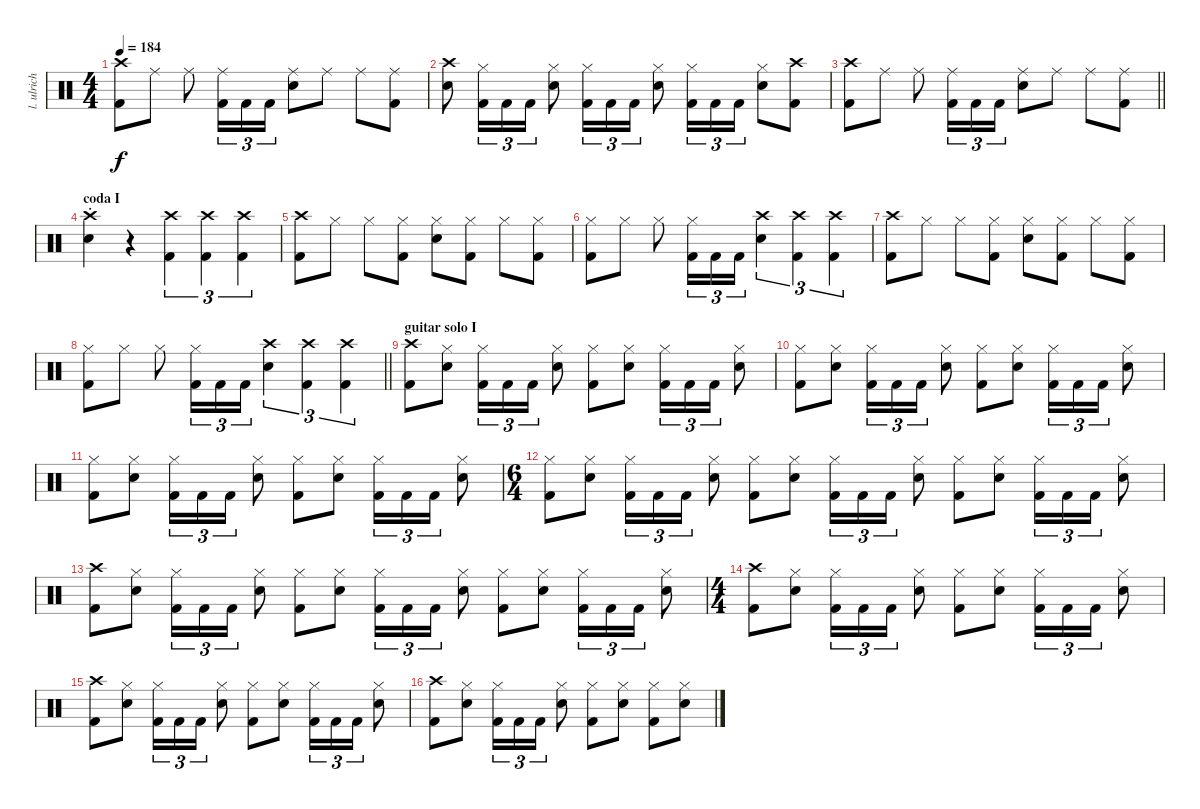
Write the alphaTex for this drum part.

\track ("l. ulrich - drums" "l. ulrich ") {instrument percussion}
\staff {score}
\articulation defaults
\ts (4 4)
\tempo 184
\clef neutral
\ks c
("Crash high (hit)" "Kick (hit) 2").8{dy f} "Ride (middle)".8 "Ride (middle)".8 ("Ride (middle)" "Kick (hit) 2").16{tu (3 2)} "Kick (hit) 2".16{tu (3 2)} "Kick (hit) 2".16{tu (3 2)} ("Ride (middle)" "Snare (hit) 2").8 "Ride (middle)".8 "Ride (middle)".8 ("Ride (middle)" "Kick (hit) 2").8 |
("Crash high (hit)" "Snare (hit) 2").8 ("Hi-Hat (closed)" "Kick (hit) 2").16{tu (3 2)} "Kick (hit) 2".16{tu (3 2)} "Kick (hit) 2".16{tu (3 2)} ("Hi-Hat (closed)" "Snare (hit) 2").8 ("Hi-Hat (closed)" "Kick (hit) 2").16{tu (3 2)} "Kick (hit) 2".16{tu (3 2)} "Kick (hit) 2".16{tu (3 2)} ("Hi-Hat (closed)" "Snare (hit) 2").8 ("Hi-Hat (closed)" "Kick (hit) 2").16{tu (3 2)} "Kick (hit) 2".16{tu (3 2)} "Kick (hit) 2".16{tu (3 2)} ("Hi-Hat (closed)" "Snare (hit) 2").8 ("Crash high (hit)" "Kick (hit) 2").8 |
\barLineRight lightlight
("Crash high (hit)" "Kick (hit) 2").8 "Ride (middle)".8 "Ride (middle)".8 ("Ride (middle)" "Kick (hit) 2").16{tu (3 2)} "Kick (hit) 2".16{tu (3 2)} "Kick (hit) 2".16{tu (3 2)} ("Ride (middle)" "Snare (hit) 2").8 "Ride (middle)".8 "Ride (middle)".8 ("Ride (middle)" "Kick (hit) 2").8 |
\section ("" "coda I")
("Crash high (hit)"{st} "Snare (hit) 2"{st}).4 r.4 ("Crash high (hit)" "Kick (hit) 2").4{tu (3 2)} ("Crash high (hit)" "Kick (hit) 2").4{tu (3 2)} ("Crash high (hit)" "Kick (hit) 2").4{tu (3 2)} |
("Crash high (hit)" "Kick (hit) 2").8 "Hi-Hat (closed)".8 "Hi-Hat (closed)".8 ("Hi-Hat (closed)" "Kick (hit) 2").8 ("Hi-Hat (closed)" "Snare (hit) 2").8 ("Hi-Hat (closed)" "Kick (hit) 2").8 "Hi-Hat (closed)".8 ("Hi-Hat (closed)" "Kick (hit) 2").8 |
("Hi-Hat (closed)" "Kick (hit) 2").8 "Hi-Hat (closed)".8 "Hi-Hat (closed)".8 ("Hi-Hat (closed)" "Kick (hit) 2").16{tu (3 2)} "Kick (hit) 2".16{tu (3 2)} "Kick (hit) 2".16{tu (3 2)} ("Crash high (hit)" "Snare (hit) 2").4{tu (3 2)} ("Crash high (hit)" "Kick (hit) 2").4{tu (3 2)} ("Crash high (hit)" "Kick (hit) 2").4{tu (3 2)} |
("Crash high (hit)" "Kick (hit) 2").8 "Hi-Hat (closed)".8 "Hi-Hat (closed)".8 ("Hi-Hat (closed)" "Kick (hit) 2").8 ("Hi-Hat (closed)" "Snare (hit) 2").8 ("Hi-Hat (closed)" "Kick (hit) 2").8 "Hi-Hat (closed)".8 ("Hi-Hat (closed)" "Kick (hit) 2").8 |
\barLineRight lightlight
("Hi-Hat (closed)" "Kick (hit) 2").8 "Hi-Hat (closed)".8 "Hi-Hat (closed)".8 ("Hi-Hat (closed)" "Kick (hit) 2").16{tu (3 2)} "Kick (hit) 2".16{tu (3 2)} "Kick (hit) 2".16{tu (3 2)} ("Crash high (hit)" "Snare (hit) 2").4{tu (3 2)} ("Crash high (hit)" "Kick (hit) 2").4{tu (3 2)} ("Crash high (hit)" "Kick (hit) 2").4{tu (3 2)} |
\section ("" "guitar solo I")
("Crash high (hit)" "Kick (hit) 2").8 ("Hi-Hat (closed)" "Snare (hit) 2").8 ("Hi-Hat (closed)" "Kick (hit) 2").16{tu (3 2)} "Kick (hit) 2".16{tu (3 2)} "Kick (hit) 2".16{tu (3 2)} ("Hi-Hat (closed)" "Snare (hit) 2").8 ("Hi-Hat (closed)" "Kick (hit) 2").8 ("Hi-Hat (closed)" "Snare (hit) 2").8 ("Hi-Hat (closed)" "Kick (hit) 2").16{tu (3 2)} "Kick (hit) 2".16{tu (3 2)} "Kick (hit) 2".16{tu (3 2)} ("Hi-Hat (closed)" "Snare (hit) 2").8 |
("Hi-Hat (closed)" "Kick (hit) 2").8 ("Hi-Hat (closed)" "Snare (hit) 2").8 ("Hi-Hat (closed)" "Kick (hit) 2").16{tu (3 2)} "Kick (hit) 2".16{tu (3 2)} "Kick (hit) 2".16{tu (3 2)} ("Hi-Hat (closed)" "Snare (hit) 2").8 ("Hi-Hat (closed)" "Kick (hit) 2").8 ("Hi-Hat (closed)" "Snare (hit) 2").8 ("Hi-Hat (closed)" "Kick (hit) 2").16{tu (3 2)} "Kick (hit) 2".16{tu (3 2)} "Kick (hit) 2".16{tu (3 2)} ("Hi-Hat (closed)" "Snare (hit) 2").8 |
("Hi-Hat (closed)" "Kick (hit) 2").8 ("Hi-Hat (closed)" "Snare (hit) 2").8 ("Hi-Hat (closed)" "Kick (hit) 2").16{tu (3 2)} "Kick (hit) 2".16{tu (3 2)} "Kick (hit) 2".16{tu (3 2)} ("Hi-Hat (closed)" "Snare (hit) 2").8 ("Hi-Hat (closed)" "Kick (hit) 2").8 ("Hi-Hat (closed)" "Snare (hit) 2").8 ("Hi-Hat (closed)" "Kick (hit) 2").16{tu (3 2)} "Kick (hit) 2".16{tu (3 2)} "Kick (hit) 2".16{tu (3 2)} ("Hi-Hat (closed)" "Snare (hit) 2").8 |
\ts (6 4)
("Hi-Hat (closed)" "Kick (hit) 2").8 ("Hi-Hat (closed)" "Snare (hit) 2").8 ("Hi-Hat (closed)" "Kick (hit) 2").16{tu (3 2)} "Kick (hit) 2".16{tu (3 2)} "Kick (hit) 2".16{tu (3 2)} ("Hi-Hat (closed)" "Snare (hit) 2").8 ("Hi-Hat (closed)" "Kick (hit) 2").8 ("Hi-Hat (closed)" "Snare (hit) 2").8 ("Hi-Hat (closed)" "Kick (hit) 2").16{tu (3 2)} "Kick (hit) 2".16{tu (3 2)} "Kick (hit) 2".16{tu (3 2)} ("Hi-Hat (closed)" "Snare (hit) 2").8 ("Hi-Hat (closed)" "Kick (hit) 2").8 ("Hi-Hat (closed)" "Snare (hit) 2").8 ("Hi-Hat (closed)" "Kick (hit) 2").16{tu (3 2)} "Kick (hit) 2".16{tu (3 2)} "Kick (hit) 2".16{tu (3 2)} ("Hi-Hat (closed)" "Snare (hit) 2").8 |
("Crash high (hit)" "Kick (hit) 2").8 ("Hi-Hat (closed)" "Snare (hit) 2").8 ("Hi-Hat (closed)" "Kick (hit) 2").16{tu (3 2)} "Kick (hit) 2".16{tu (3 2)} "Kick (hit) 2".16{tu (3 2)} ("Hi-Hat (closed)" "Snare (hit) 2").8 ("Hi-Hat (closed)" "Kick (hit) 2").8 ("Hi-Hat (closed)" "Snare (hit) 2").8 ("Hi-Hat (closed)" "Kick (hit) 2").16{tu (3 2)} "Kick (hit) 2".16{tu (3 2)} "Kick (hit) 2".16{tu (3 2)} ("Hi-Hat (closed)" "Snare (hit) 2").8 ("Hi-Hat (closed)" "Kick (hit) 2").8 ("Hi-Hat (closed)" "Snare (hit) 2").8 ("Hi-Hat (closed)" "Kick (hit) 2").16{tu (3 2)} "Kick (hit) 2".16{tu (3 2)} "Kick (hit) 2".16{tu (3 2)} ("Hi-Hat (closed)" "Snare (hit) 2").8 |
\ts (4 4)
("Crash high (hit)" "Kick (hit) 2").8 ("Hi-Hat (closed)" "Snare (hit) 2").8 ("Hi-Hat (closed)" "Kick (hit) 2").16{tu (3 2)} "Kick (hit) 2".16{tu (3 2)} "Kick (hit) 2".16{tu (3 2)} ("Hi-Hat (closed)" "Snare (hit) 2").8 ("Hi-Hat (closed)" "Kick (hit) 2").8 ("Hi-Hat (closed)" "Snare (hit) 2").8 ("Hi-Hat (closed)" "Kick (hit) 2").16{tu (3 2)} "Kick (hit) 2".16{tu (3 2)} "Kick (hit) 2".16{tu (3 2)} ("Hi-Hat (closed)" "Snare (hit) 2").8 |
("Crash high (hit)" "Kick (hit) 2").8 ("Hi-Hat (closed)" "Snare (hit) 2").8 ("Hi-Hat (closed)" "Kick (hit) 2").16{tu (3 2)} "Kick (hit) 2".16{tu (3 2)} "Kick (hit) 2".16{tu (3 2)} ("Hi-Hat (closed)" "Snare (hit) 2").8 ("Hi-Hat (closed)" "Kick (hit) 2").8 ("Hi-Hat (closed)" "Snare (hit) 2").8 ("Hi-Hat (closed)" "Kick (hit) 2").16{tu (3 2)} "Kick (hit) 2".16{tu (3 2)} "Kick (hit) 2".16{tu (3 2)} ("Hi-Hat (closed)" "Snare (hit) 2").8 |
("Crash high (hit)" "Kick (hit) 2").8 ("Hi-Hat (closed)" "Snare (hit) 2").8 ("Hi-Hat (closed)" "Kick (hit) 2").16{tu (3 2)} "Kick (hit) 2".16{tu (3 2)} "Kick (hit) 2".16{tu (3 2)} ("Hi-Hat (closed)" "Snare (hit) 2").8 ("Hi-Hat (closed)" "Kick (hit) 2").8 ("Hi-Hat (closed)" "Snare (hit) 2").8 ("Hi-Hat (closed)" "Kick (hit) 2").8 ("Hi-Hat (closed)" "Snare (hit) 2").8
